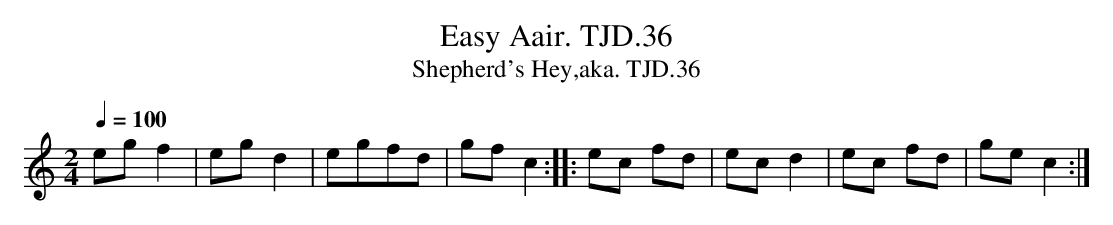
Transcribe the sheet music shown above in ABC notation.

X:1
T:Easy Aair. TJD.36
T:Shepherd's Hey,aka. TJD.36
L:1/8
M:2/4
Q:1/4=100
K:C
egf2|egd2|egfd|gfc2::ec fd|ecd2|ec fd|gec2:|]
